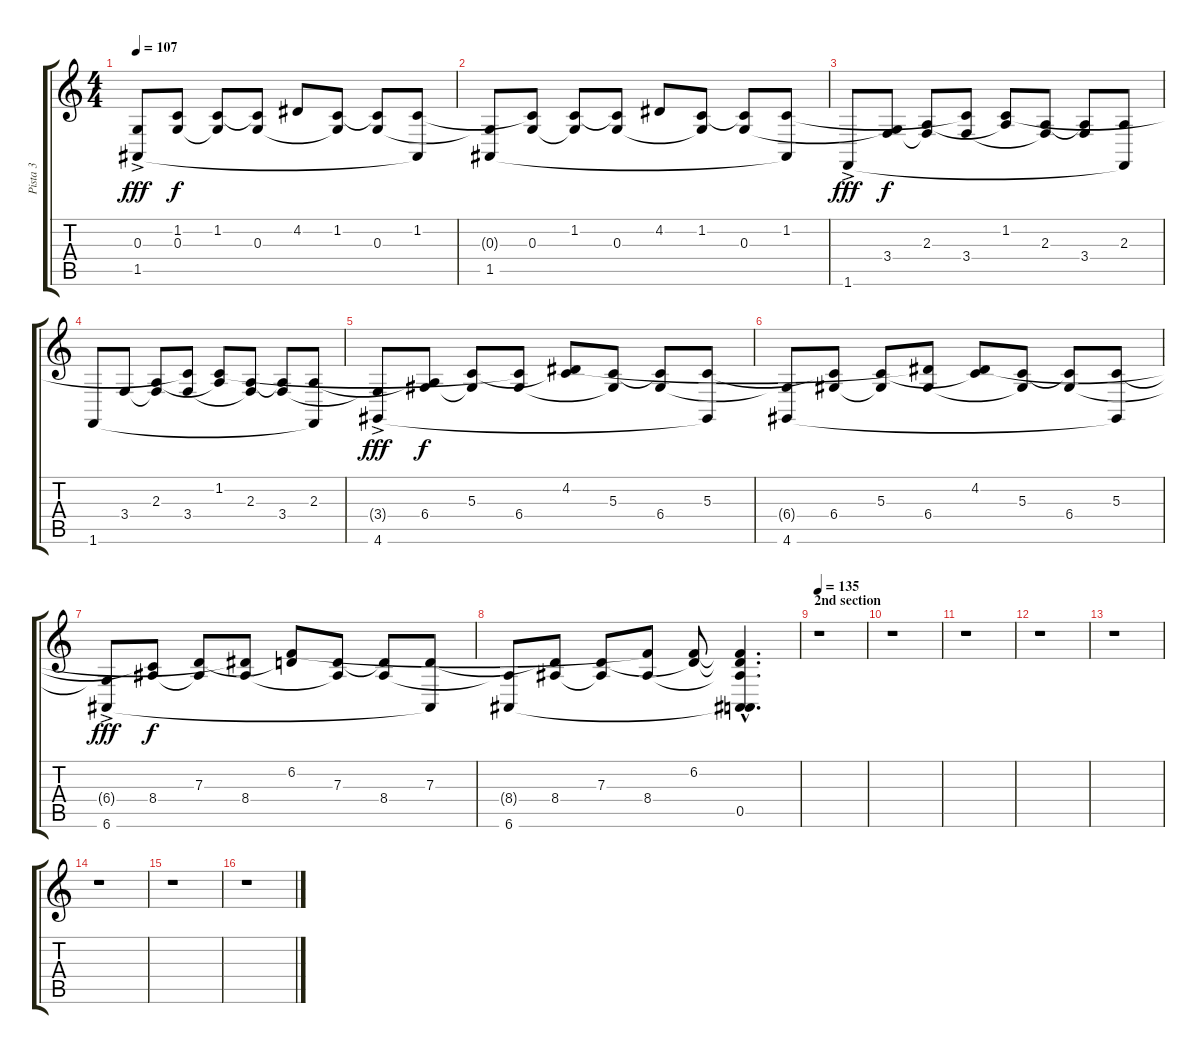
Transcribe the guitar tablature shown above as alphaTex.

\track ("Pista 3" "Pista 3") {instrument fx1rain}
\staff {score tabs}
\tuning (E4 B3 G3 D3 A2 E2) {hide}
\ts (4 4)
\tempo 107
\clef g2
\ks c
(0.3{t} 1.5{ac}).8{dy fff} (1.2{t} 0.3).8{dy f} (1.2 0.3{t}).8 (1.2{t} 0.3).8 4.2.8 (1.2 0.3{t}).8 (1.2{t} 0.3).8 (1.2 1.5{t}).8 |
(0.3{t} 1.5).8 (1.2{t} 0.3).8 (1.2 0.3{t}).8 (1.2{t} 0.3).8 4.2.8 (1.2 0.3{t}).8 (1.2{t} 0.3).8 (1.2 1.5{t}).8 |
1.6{ac}.8{dy fff} (0.3{t} 3.4).8{dy f} (2.3 3.4{t}).8 (1.2{t} 3.4).8 (1.2 2.3{t}).8 (2.3 3.4{t}).8 (2.3{t} 3.4).8 (2.3 1.6{t}).8 |
1.6.8 3.4.8 (2.3 3.4{t}).8 (1.2{t} 3.4).8 (1.2 2.3{t}).8 (2.3 3.4{t}).8 (2.3{t} 3.4).8 (2.3 1.6{t}).8 |
(3.4{t} 4.6{ac}).8{dy fff} (2.3{t} 6.4).8{dy f} (5.3 6.4{t}).8 (1.2{t} 6.4).8 (4.2 5.3{t}).8 (5.3 6.4{t}).8 (5.3{t} 6.4).8 (5.3 4.6{t}).8 |
(6.4{t} 4.6).8 (5.3{t} 6.4).8 (5.3 6.4{t}).8 (4.2{t} 6.4).8 (4.2 5.3{t}).8 (5.3 6.4{t}).8 (5.3{t} 6.4).8 (5.3 4.6{t}).8 |
(6.4{t} 6.6{ac}).8{dy fff} (5.3{t} 8.4).8{dy f} (7.3 8.4{t}).8 (4.2{t} 8.4).8 (6.2 7.3{t}).8 (7.3 8.4{t}).8 (7.3{t} 8.4).8 (7.3 6.6{t}).8 |
(8.4{t} 6.6).8 (7.3{t} 8.4).8 (7.3 8.4{t}).8 (6.2{t} 8.4).8 (6.2 7.3{t}).8 (6.2{hac t} 7.3{hac t} 8.4{hac t} 0.5{hac} 6.6{hac t}).4{d} |
\section ("" "2nd section")
\tempo 135
r.1 |
r.1 |
r.1 |
r.1 |
r.1 |
r.1 |
r.1 |
r.1
